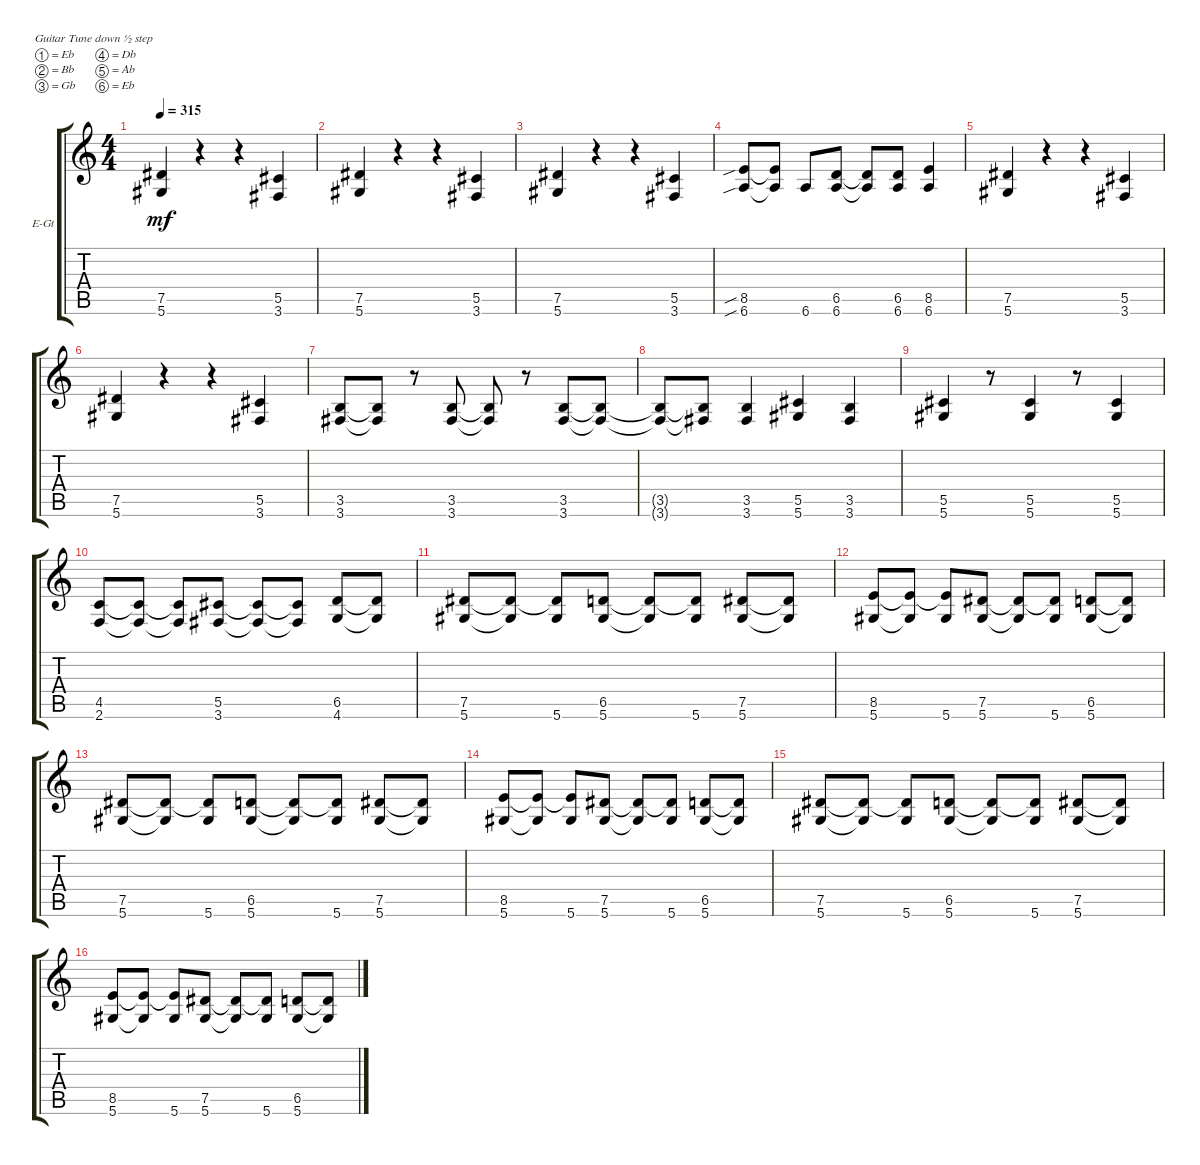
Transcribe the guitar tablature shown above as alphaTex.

\bracketExtendMode groupsimilarinstruments
\firstSystemTrackNameOrientation horizontal
\otherSystemsTrackNameOrientation horizontal
\track ("right" "E-Gt") {instrument distortionguitar}
\staff {score tabs}
\tuning (Eb4 Bb3 Gb3 Db3 Ab2 Eb2)
\ts (4 4)
\tempo 315
\clef g2
\ks c
(5.6 7.5).4{dy mf} r.4 r.4 (3.6 5.5).4 |
(5.6 7.5).4 r.4 r.4 (3.6 5.5).4 |
(5.6 7.5).4 r.4 r.4 (3.6 5.5).4 |
(6.6{sib} 8.5{sib}).8 (6.6{t} 8.5{t}).8 6.6.8 (6.5 6.6).8 (6.5{t} 6.6{t}).8 (6.5 6.6).8 (6.6 8.5).4 |
(5.6 7.5).4 r.4 r.4 (3.6 5.5).4 |
(5.6 7.5).4 r.4 r.4 (3.6 5.5).4 |
(3.5 3.6).8 (3.5{t} 3.6{t}).8 r.8 (3.5 3.6).8 (3.5{t} 3.6{t}).8 r.8 (3.5 3.6).8 (3.5{t} 3.6{t}).8 |
(3.5{t} 3.6{t}).8 (3.5{t} 3.6{t}).8 (3.5 3.6).4 (5.5 5.6).4 (3.5 3.6).4 |
(5.5 5.6).4 r.8 (5.5 5.6).4 r.8 (5.5 5.6).4 |
(2.6 4.5).8 (2.6{t} 4.5{t}).8 (2.6{t} 4.5{t}).8 (3.6 5.5).8 (3.6{t} 5.5{t}).8 (3.6{t} 5.5{t}).8 (4.6 6.5).8 (4.6{t} 6.5{t}).8 |
(7.5 5.6).8 (7.5{t} 5.6{t}).8 (5.6 7.5{t}).8 (6.5 5.6).8 (6.5{t} 5.6{t}).8 (5.6 6.5{t}).8 (7.5 5.6).8 (7.5{t} 5.6{t}).8 |
(8.5 5.6).8 (5.6{t} 8.5{t}).8 (5.6 8.5{t}).8 (5.6 7.5).8 (5.6{t} 7.5{t}).8 (5.6 7.5{t}).8 (5.6 6.5).8 (5.6{t} 6.5{t}).8 |
(7.5 5.6).8 (7.5{t} 5.6{t}).8 (5.6 7.5{t}).8 (6.5 5.6).8 (6.5{t} 5.6{t}).8 (5.6 6.5{t}).8 (7.5 5.6).8 (7.5{t} 5.6{t}).8 |
(8.5 5.6).8 (5.6{t} 8.5{t}).8 (5.6 8.5{t}).8 (5.6 7.5).8 (5.6{t} 7.5{t}).8 (5.6 7.5{t}).8 (5.6 6.5).8 (5.6{t} 6.5{t}).8 |
(7.5 5.6).8 (7.5{t} 5.6{t}).8 (5.6 7.5{t}).8 (6.5 5.6).8 (6.5{t} 5.6{t}).8 (5.6 6.5{t}).8 (7.5 5.6).8 (7.5{t} 5.6{t}).8 |
(8.5 5.6).8 (5.6{t} 8.5{t}).8 (5.6 8.5{t}).8 (5.6 7.5).8 (5.6{t} 7.5{t}).8 (5.6 7.5{t}).8 (5.6 6.5).8 (5.6{t} 6.5{t}).8
